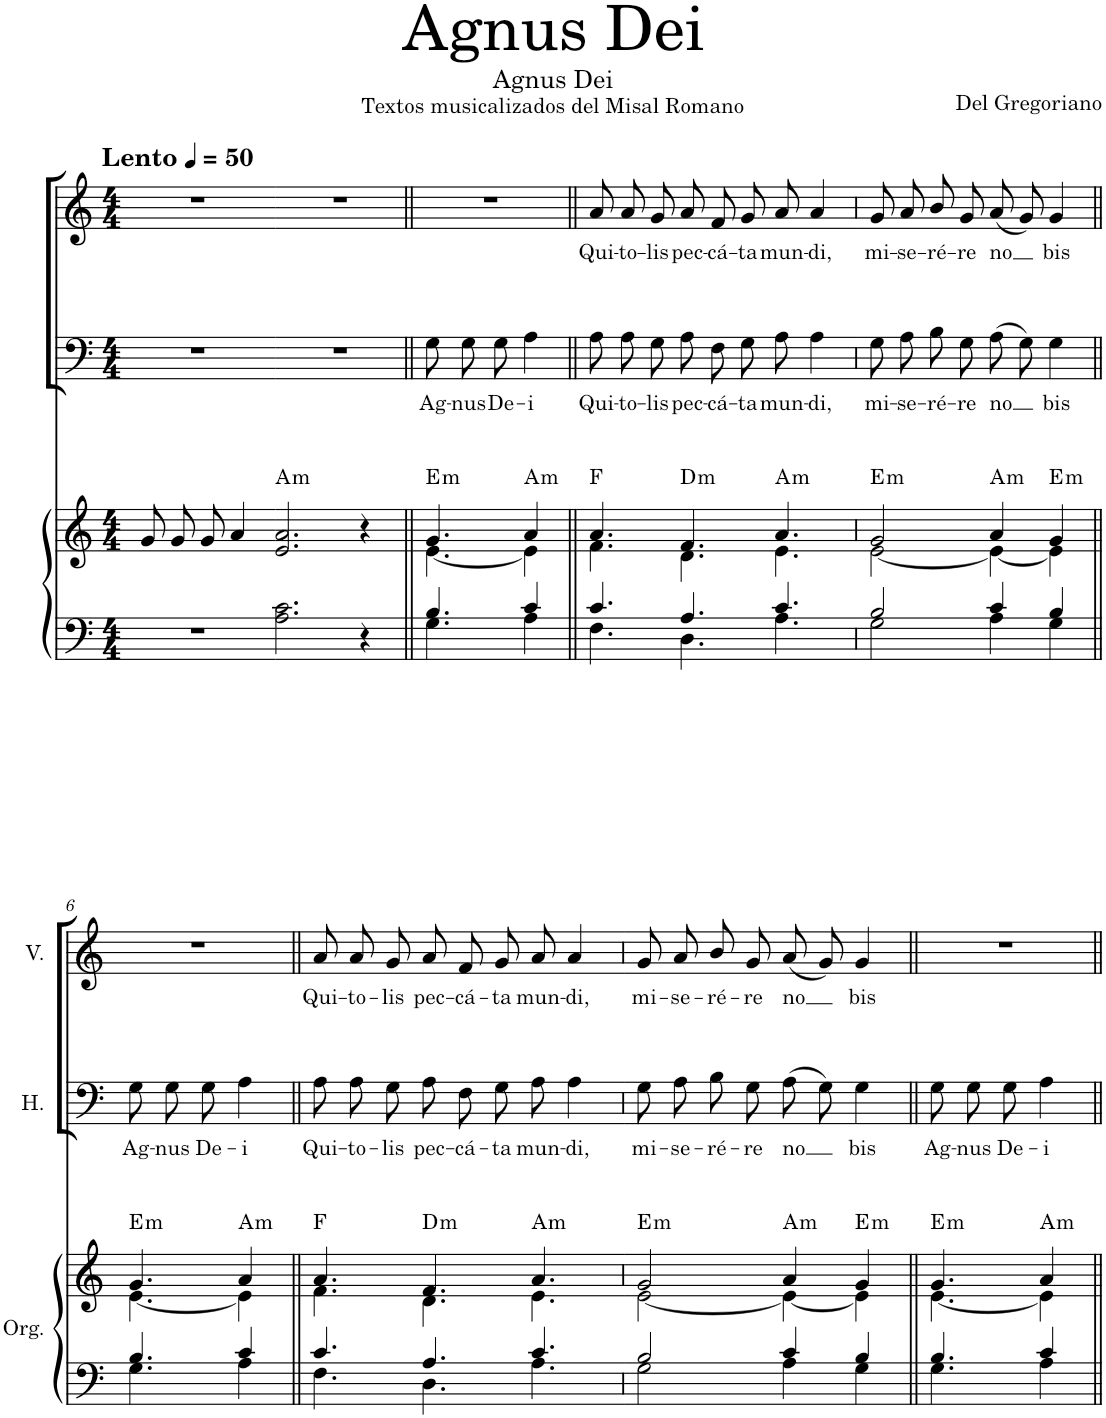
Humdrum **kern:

**kern	**kern	**harte	**kern	**text	**kern	**text
*part3	*part3	*part3	*part2	*part2	*part1	*part1
*staff4	*staff3	*	*staff2	*staff2	*staff1	*staff1
*I"Órgano	*	*	*I"Hombres	*	*I"Mujeres	*
*	*	*	*I'H.	*	*	*
*clefF4	*clefG2	*	*clefF4	*	*clefG2	*
*k[]	*k[]	*	*k[]	*	*k[]	*
*M4/4	*M4/4	*	*M4/4	*	*M4/4	*
*MM50	*MM50	*	*MM50	*	*MM50	*
=1	=1	=1	=1	=1	=1	=1
!	!	!	!	!	!LO:TX:a:B:t=Lento	!
1r	8g/	.	1r	.	1r	.
.	8g/L	.	.	.	.	.
.	8g/J	.	.	.	.	.
.	4a/	.	.	.	.	.
.	4.ryy	.	.	.	.	.
=2-	=2-	=2-	=2-	=2-	=2-	=2-
!	!	!LO:H:kt=m	!	!	!	!
2.A\ 2.c\	2.e/ 2.a/	A:min	1r	.	1r	.
4r	4r	.	.	.	.	.
=3||	=3||	=3||	=3||	=3||	=3||	=3||
*^	*^	*	*	*	*	*
!	!	!	!	!LO:H:kt=m	!	!LO:LY:b	!	!
4.B/	4.G\	4.g/	[4.e\	E:min	8G\L	Ag-	1r	.
!	!	!	!	!	!	!LO:LY:b	!	!
.	.	.	.	.	8G\J	-nus	.	.
!	!	!	!	!	!	!LO:LY:b	!	!
.	.	.	.	.	8G\	De-	.	.
!	!	!	!	!LO:H:kt=m	!	!LO:LY:b	!	!
4c/	4A\	4a/	4e\]	A:min	4A\	-i	.	.
4.ryy	4.ryy	4.ryy	4.ryy	.	4.ryy	.	.	.
=4||	=4||	=4||	=4||	=4||	=4||	=4||	=4||	=4||
!	!	!	!	!	!	!LO:LY:b	!	!LO:LY:b
4.c/	4.F\	4.a/	4.f\	F:maj	8A\L	Qui-	8a/L	Qui-
!	!	!	!	!	!	!LO:LY:b	!	!LO:LY:b
.	.	.	.	.	8A\J	-to-	8a/J	-to-
!	!	!	!	!	!	!LO:LY:b	!	!LO:LY:b
.	.	.	.	.	8G\L	-lis	8g/L	-lis
!	!	!	!	!LO:H:kt=m	!	!LO:LY:b	!	!LO:LY:b
4.A/	4.D\	4.f/	4.d\	D:min	8A\J	pec-	8a/J	pec-
!	!	!	!	!	!	!LO:LY:b	!	!LO:LY:b
.	.	.	.	.	8F\L	-cá-	8f/L	-cá-
!	!	!	!	!	!	!LO:LY:b	!	!LO:LY:b
.	.	.	.	.	8G\J	-ta	8g/J	-ta
!	!	!	!	!LO:H:kt=m	!	!LO:LY:b	!	!LO:LY:b
[4c/	[4A\	[4a/	[4e\	A:min	8A\L	mun-	8a/L	mun-
!	!	!	!	!	!	!LO:LY:b	!	!LO:LY:b
.	.	.	.	.	[8A\J	-di,	[8a/J	-di,
=5'	=5'	=5'	=5'	=5'	=5'	=5'	=5'	=5'
!	!	!	!	!LO:H:kt=m	!	!LO:LY:b	!	!LO:LY:b
*	*	*	*^	*	*	*	*	*
2B/	2G\	2g/	[2e\	2.ryy	E:min	8G\	mi-	8g/	mi-
.	.	.	.	.	.	8A\]	.	8a/]	.
!	!	!	!	!	!	!	!LO:LY:b	!	!LO:LY:b
.	.	.	.	.	.	8A\	-se-	8a/	-se-
!	!	!	!	!	!	!	!LO:LY:b	!	!LO:LY:b
.	.	.	.	.	.	8B\	-ré-	8b/	-ré-
!	!	!	!	!	!LO:H:kt=m	!	!LO:LY:b	!	!LO:LY:b
8c/]	8A\]	8a/]	8e\]	.	A:min	8G\	-re	8g/	-re
!	!	!	!	!	!	!	!LO:LY:b	!	!LO:LY:b
4c/	4A\	4a/	4e\_	.	.	(8A\	no	(8a/	no
!	!	!	!	!	!LO:H:kt=m	!	!	!	!
.	.	.	.	4.ryy	E:min	8G\)	.	8g/)	.
!	!	!	!	!	!	!	!LO:LY:b	!	!LO:LY:b
4B/	4G\	4g/	4e\]	.	.	4G\	bis	4g/	bis
!!LO:LB:g=z
=6||	=6||	=6||	=6||	=6||	=6||	=6||	=6||	=6||	=6||
!	!	!	!	!	!LO:H:kt=m	!	!LO:LY:b	!	!
*	*	*	*v	*v	*	*	*	*	*
4.B/	4.G\	4.g/	[4.e\	E:min	8G\	Ag-	1r	.
!	!	!	!	!	!	!LO:LY:b	!	!
.	.	.	.	.	8G\L	-nus	.	.
!	!	!	!	!	!	!LO:LY:b	!	!
.	.	.	.	.	8G\J	De-	.	.
!	!	!	!	!LO:H:kt=m	!	!LO:LY:b	!	!
4c/	4A\	4a/	4e\]	A:min	4A\	-i	.	.
4.ryy	4.ryy	4.ryy	4.ryy	.	4.ryy	.	.	.
=7||	=7||	=7||	=7||	=7||	=7||	=7||	=7||	=7||
!	!	!	!	!	!	!LO:LY:b	!	!LO:LY:b
4.c/	4.F\	4.a/	4.f\	F:maj	8A\L	Qui-	8a/L	Qui-
!	!	!	!	!	!	!LO:LY:b	!	!LO:LY:b
.	.	.	.	.	8A\J	-to-	8a/J	-to-
!	!	!	!	!	!	!LO:LY:b	!	!LO:LY:b
.	.	.	.	.	8G\L	-lis	8g/L	-lis
!	!	!	!	!LO:H:kt=m	!	!LO:LY:b	!	!LO:LY:b
4.A/	4.D\	4.f/	4.d\	D:min	8A\J	pec-	8a/J	pec-
!	!	!	!	!	!	!LO:LY:b	!	!LO:LY:b
.	.	.	.	.	8F\L	-cá-	8f/L	-cá-
!	!	!	!	!	!	!LO:LY:b	!	!LO:LY:b
.	.	.	.	.	8G\J	-ta	8g/J	-ta
!	!	!	!	!LO:H:kt=m	!	!LO:LY:b	!	!LO:LY:b
[4c/	[4A\	[4a/	[4e\	A:min	8A\L	mun-	8a/L	mun-
!	!	!	!	!	!	!LO:LY:b	!	!LO:LY:b
.	.	.	.	.	[8A\J	-di,	[8a/J	-di,
=8'	=8'	=8'	=8'	=8'	=8'	=8'	=8'	=8'
!	!	!	!	!LO:H:kt=m	!	!LO:LY:b	!	!LO:LY:b
*	*	*	*^	*	*	*	*	*
2B/	2G\	2g/	[2e\	2.ryy	E:min	8G\	mi-	8g/	mi-
.	.	.	.	.	.	8A\]	.	8a/]	.
!	!	!	!	!	!	!	!LO:LY:b	!	!LO:LY:b
.	.	.	.	.	.	8A\	-se-	8a/	-se-
!	!	!	!	!	!	!	!LO:LY:b	!	!LO:LY:b
.	.	.	.	.	.	8B\	-ré-	8b/	-ré-
!	!	!	!	!	!LO:H:kt=m	!	!LO:LY:b	!	!LO:LY:b
8c/]	8A\]	8a/]	8e\]	.	A:min	8G\	-re	8g/	-re
!	!	!	!	!	!	!	!LO:LY:b	!	!LO:LY:b
4c/	4A\	4a/	4e\_	.	.	(8A\	no	(8a/	no
!	!	!	!	!	!LO:H:kt=m	!	!	!	!
.	.	.	.	4.ryy	E:min	8G\)	.	8g/)	.
!	!	!	!	!	!	!	!LO:LY:b	!	!LO:LY:b
4B/	4G\	4g/	4e\]	.	.	4G\	bis	4g/	bis
=9||	=9||	=9||	=9||	=9||	=9||	=9||	=9||	=9||	=9||
!	!	!	!	!	!LO:H:kt=m	!	!LO:LY:b	!	!
*	*	*	*v	*v	*	*	*	*	*
4.B/	4.G\	4.g/	[4.e\	E:min	8G\L	Ag-	1r	.
!	!	!	!	!	!	!LO:LY:b	!	!
.	.	.	.	.	8G\J	-nus	.	.
!	!	!	!	!	!	!LO:LY:b	!	!
.	.	.	.	.	8G\	De-	.	.
!	!	!	!	!LO:H:kt=m	!	!LO:LY:b	!	!
4c/	4A\	4a/	4e\]	A:min	4A\	-i	.	.
4.ryy	4.ryy	4.ryy	4.ryy	.	4.ryy	.	.	.
*v	*v	*	*	*	*	*	*	*
*	*v	*v	*	*	*	*	*
=||	=||	=||	=||	=||	=||	=||
*-	*-	*-	*-	*-	*-	*-
